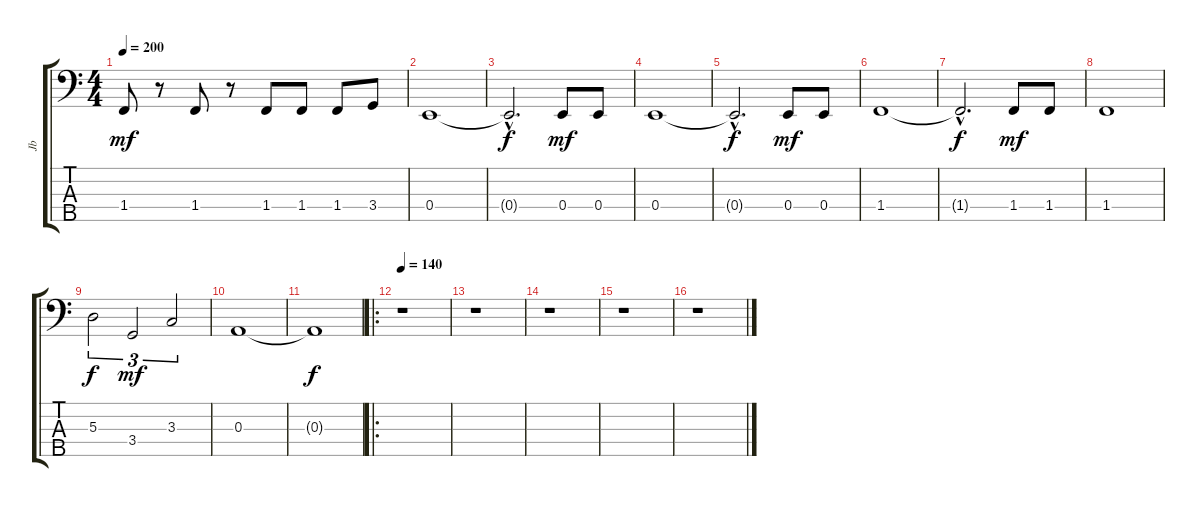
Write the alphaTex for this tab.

\track ("Jb" "Jb") {instrument electricbassfinger}
\staff {score tabs}
\tuning (G2 D2 A1 E1 B0) {hide}
\ts (4 4)
\tempo 200
\clef f4
\ks c
1.4.8{dy mf} r.8 1.4.8 r.8 1.4.8 1.4.8 1.4.8 3.4.8 |
0.4.1 |
0.4{hac t}.2{d dy f} 0.4.8{dy mf} 0.4.8 |
0.4.1 |
0.4{hac t}.2{d dy f} 0.4.8{dy mf} 0.4.8 |
1.4.1 |
1.4{hac t}.2{d dy f} 1.4.8{dy mf} 1.4.8 |
1.4.1 |
5.3.2{tu (3 2) dy f} 3.4.2{tu (3 2) dy mf} 3.3.2{tu (3 2)} |
0.3.1 |
0.3{t}.1{dy f} |
\ro
\tempo 140
r.1 |
r.1 |
r.1 |
r.1 |
r.1
